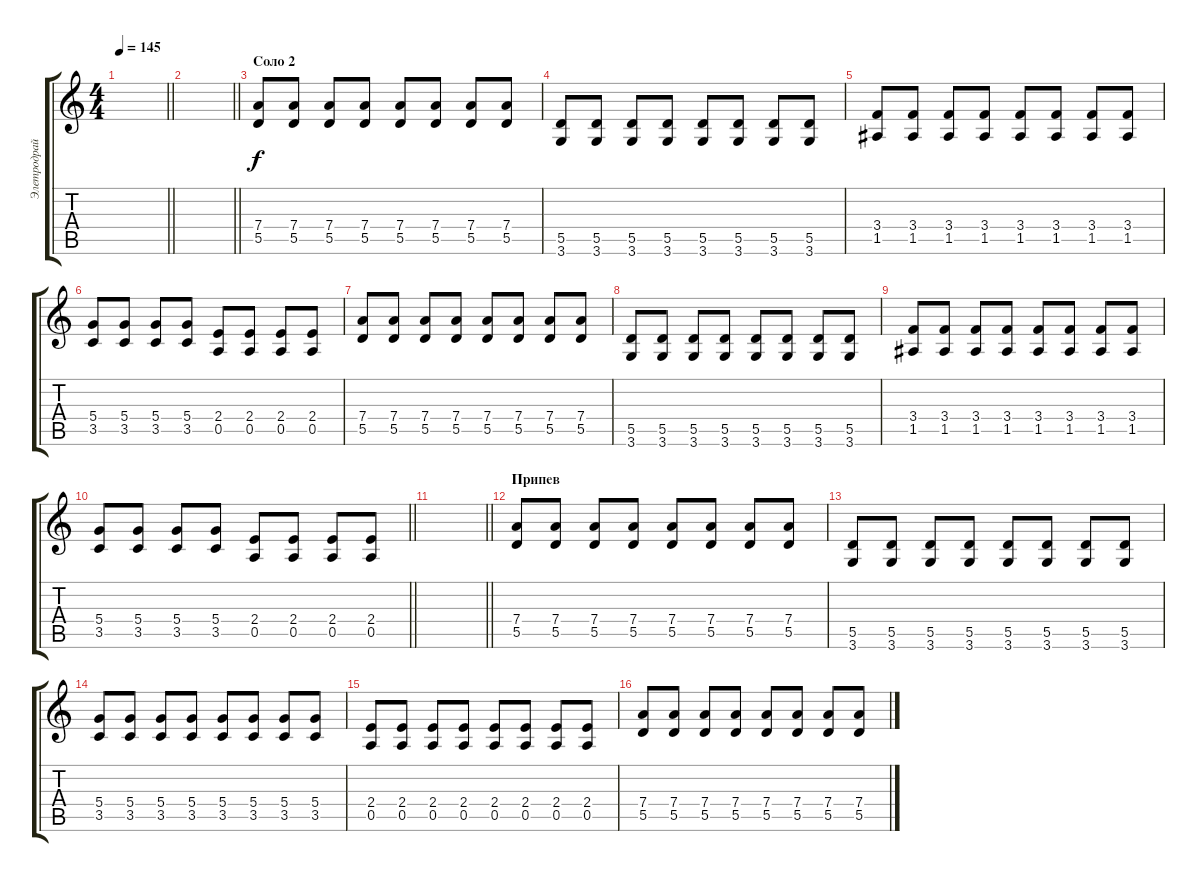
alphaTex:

\track ("Элетродрайв" "Элетродрай") {instrument distortionguitar}
\staff {score tabs}
\tuning (E4 B3 G3 D3 A2 E2) {hide}
\ts (4 4)
\tempo 145
\clef g2
\barLineRight lightlight
\ks c
|
\barLineRight lightlight
|
\section ("" "Соло 2")
(7.4 5.5).8 (7.4 5.5).8 (7.4 5.5).8 (7.4 5.5).8 (7.4 5.5).8 (7.4 5.5).8 (7.4 5.5).8 (7.4 5.5).8 |
(5.5 3.6).8 (5.5 3.6).8 (5.5 3.6).8 (5.5 3.6).8 (5.5 3.6).8 (5.5 3.6).8 (5.5 3.6).8 (5.5 3.6).8 |
(3.4 1.5).8 (3.4 1.5).8 (3.4 1.5).8 (3.4 1.5).8 (3.4 1.5).8 (3.4 1.5).8 (3.4 1.5).8 (3.4 1.5).8 |
(5.4 3.5).8 (5.4 3.5).8 (5.4 3.5).8 (5.4 3.5).8 (2.4 0.5).8 (2.4 0.5).8 (2.4 0.5).8 (2.4 0.5).8 |
(7.4 5.5).8 (7.4 5.5).8 (7.4 5.5).8 (7.4 5.5).8 (7.4 5.5).8 (7.4 5.5).8 (7.4 5.5).8 (7.4 5.5).8 |
(5.5 3.6).8 (5.5 3.6).8 (5.5 3.6).8 (5.5 3.6).8 (5.5 3.6).8 (5.5 3.6).8 (5.5 3.6).8 (5.5 3.6).8 |
(3.4 1.5).8 (3.4 1.5).8 (3.4 1.5).8 (3.4 1.5).8 (3.4 1.5).8 (3.4 1.5).8 (3.4 1.5).8 (3.4 1.5).8 |
\barLineRight lightlight
(5.4 3.5).8 (5.4 3.5).8 (5.4 3.5).8 (5.4 3.5).8 (2.4 0.5).8 (2.4 0.5).8 (2.4 0.5).8 (2.4 0.5).8 |
\barLineRight lightlight
|
\section ("" "Припев")
(7.4 5.5).8 (7.4 5.5).8 (7.4 5.5).8 (7.4 5.5).8 (7.4 5.5).8 (7.4 5.5).8 (7.4 5.5).8 (7.4 5.5).8 |
(5.5 3.6).8 (5.5 3.6).8 (5.5 3.6).8 (5.5 3.6).8 (5.5 3.6).8 (5.5 3.6).8 (5.5 3.6).8 (5.5 3.6).8 |
(5.4 3.5).8 (5.4 3.5).8 (5.4 3.5).8 (5.4 3.5).8 (5.4 3.5).8 (5.4 3.5).8 (5.4 3.5).8 (5.4 3.5).8 |
(2.4 0.5).8 (2.4 0.5).8 (2.4 0.5).8 (2.4 0.5).8 (2.4 0.5).8 (2.4 0.5).8 (2.4 0.5).8 (2.4 0.5).8 |
(7.4 5.5).8 (7.4 5.5).8 (7.4 5.5).8 (7.4 5.5).8 (7.4 5.5).8 (7.4 5.5).8 (7.4 5.5).8 (7.4 5.5).8
